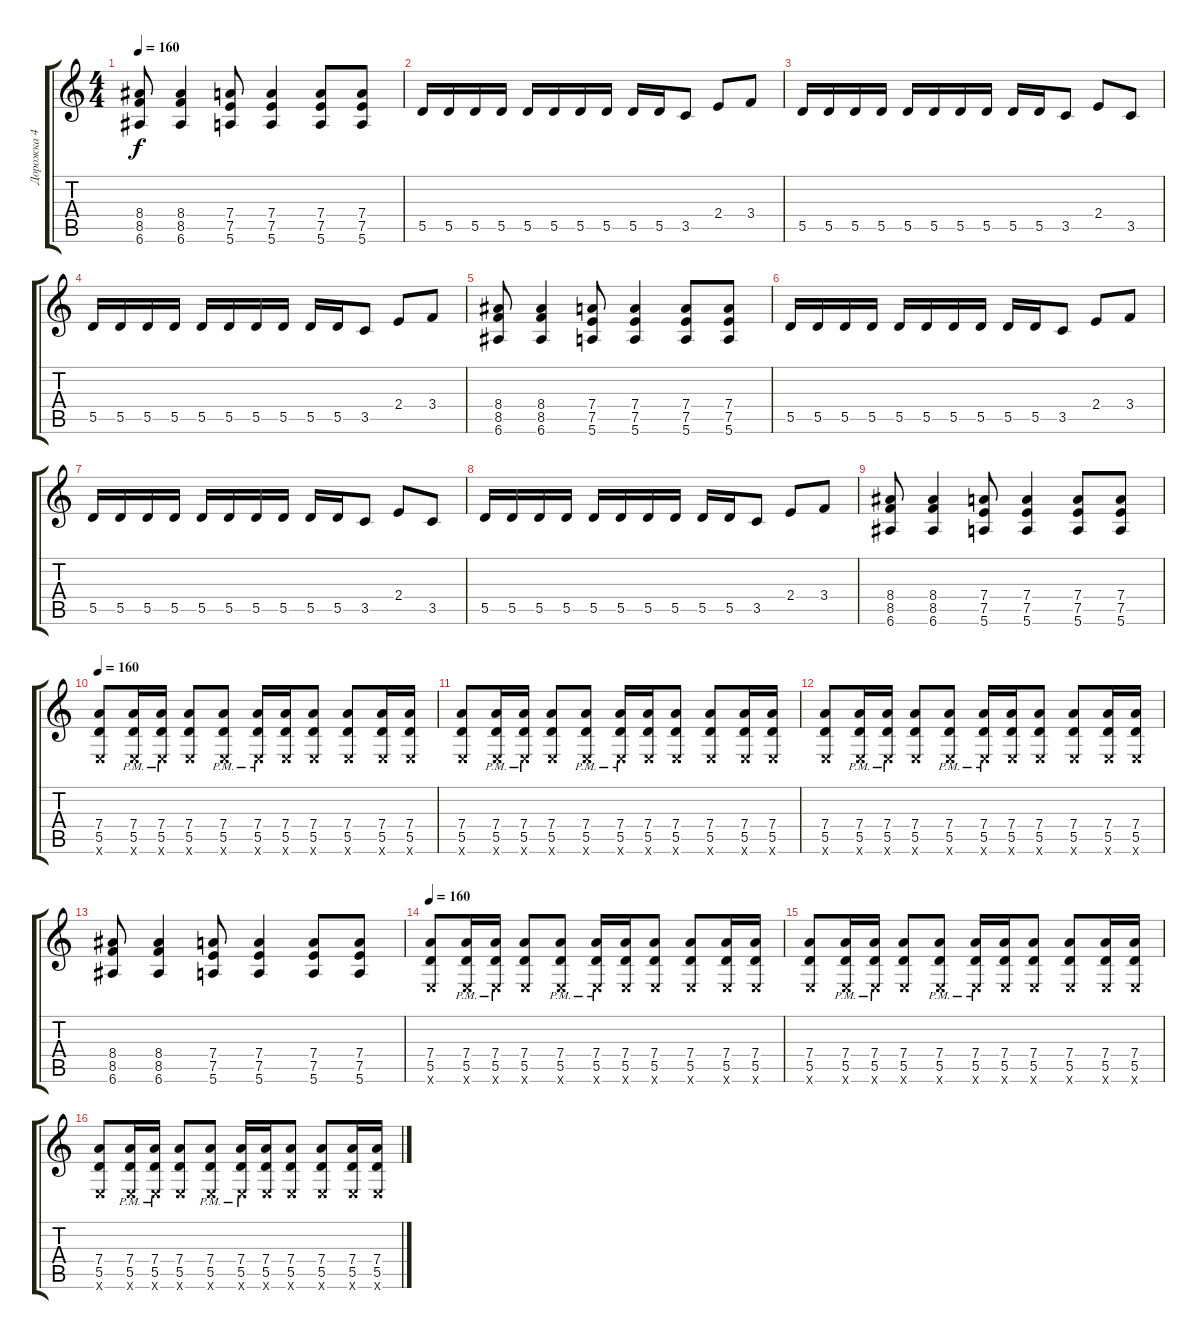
\track ("Дорожка 4" "Дорожка 4") {instrument acousticguitarsteel}
\staff {score tabs}
\tuning (E4 B3 G3 D3 A2 E2) {hide}
\ts (4 4)
\tempo 160
\clef g2
\ks c
(8.4 8.5 6.6).8{dy f} (8.4 8.5 6.6).4 (7.4 7.5 5.6).8 (7.4 7.5 5.6).4 (7.4 7.5 5.6).8 (7.4 7.5 5.6).8 |
5.5.16 5.5.16 5.5.16 5.5.16 5.5.16 5.5.16 5.5.16 5.5.16 5.5.16 5.5.16 3.5.8 2.4.8 3.4.8 |
5.5.16 5.5.16 5.5.16 5.5.16 5.5.16 5.5.16 5.5.16 5.5.16 5.5.16 5.5.16 3.5.8 2.4.8 3.5.8 |
5.5.16 5.5.16 5.5.16 5.5.16 5.5.16 5.5.16 5.5.16 5.5.16 5.5.16 5.5.16 3.5.8 2.4.8 3.4.8 |
(8.4 8.5 6.6).8 (8.4 8.5 6.6).4 (7.4 7.5 5.6).8 (7.4 7.5 5.6).4 (7.4 7.5 5.6).8 (7.4 7.5 5.6).8 |
5.5.16 5.5.16 5.5.16 5.5.16 5.5.16 5.5.16 5.5.16 5.5.16 5.5.16 5.5.16 3.5.8 2.4.8 3.4.8 |
5.5.16 5.5.16 5.5.16 5.5.16 5.5.16 5.5.16 5.5.16 5.5.16 5.5.16 5.5.16 3.5.8 2.4.8 3.5.8 |
5.5.16 5.5.16 5.5.16 5.5.16 5.5.16 5.5.16 5.5.16 5.5.16 5.5.16 5.5.16 3.5.8 2.4.8 3.4.8 |
(8.4 8.5 6.6).8 (8.4 8.5 6.6).4 (7.4 7.5 5.6).8 (7.4 7.5 5.6).4 (7.4 7.5 5.6).8 (7.4 7.5 5.6).8 |
\tempo 160
(7.4 5.5 0.6{x}).8 (7.4{pm} 5.5 0.6{x}).16 (7.4{pm} 5.5 0.6{x}).16 (7.4 5.5 0.6{x}).8 (7.4 5.5{pm} 0.6{x}).8 (7.4 5.5{pm} 0.6{x}).16 (7.4 5.5 0.6{x}).16 (7.4 5.5 0.6{x}).8 (7.4 5.5 0.6{x}).8 (7.4 5.5 0.6{x}).16 (7.4 5.5 0.6{x}).16 |
(7.4 5.5 0.6{x}).8 (7.4{pm} 5.5 0.6{x}).16 (7.4{pm} 5.5 0.6{x}).16 (7.4 5.5 0.6{x}).8 (7.4 5.5{pm} 0.6{x}).8 (7.4 5.5{pm} 0.6{x}).16 (7.4 5.5 0.6{x}).16 (7.4 5.5 0.6{x}).8 (7.4 5.5 0.6{x}).8 (7.4 5.5 0.6{x}).16 (7.4 5.5 0.6{x}).16 |
(7.4 5.5 0.6{x}).8 (7.4{pm} 5.5 0.6{x}).16 (7.4{pm} 5.5 0.6{x}).16 (7.4 5.5 0.6{x}).8 (7.4 5.5{pm} 0.6{x}).8 (7.4 5.5{pm} 0.6{x}).16 (7.4 5.5 0.6{x}).16 (7.4 5.5 0.6{x}).8 (7.4 5.5 0.6{x}).8 (7.4 5.5 0.6{x}).16 (7.4 5.5 0.6{x}).16 |
(8.4 8.5 6.6).8 (8.4 8.5 6.6).4 (7.4 7.5 5.6).8 (7.4 7.5 5.6).4 (7.4 7.5 5.6).8 (7.4 7.5 5.6).8 |
\tempo 160
(7.4 5.5 0.6{x}).8 (7.4{pm} 5.5 0.6{x}).16 (7.4{pm} 5.5 0.6{x}).16 (7.4 5.5 0.6{x}).8 (7.4 5.5{pm} 0.6{x}).8 (7.4 5.5{pm} 0.6{x}).16 (7.4 5.5 0.6{x}).16 (7.4 5.5 0.6{x}).8 (7.4 5.5 0.6{x}).8 (7.4 5.5 0.6{x}).16 (7.4 5.5 0.6{x}).16 |
(7.4 5.5 0.6{x}).8 (7.4{pm} 5.5 0.6{x}).16 (7.4{pm} 5.5 0.6{x}).16 (7.4 5.5 0.6{x}).8 (7.4 5.5{pm} 0.6{x}).8 (7.4 5.5{pm} 0.6{x}).16 (7.4 5.5 0.6{x}).16 (7.4 5.5 0.6{x}).8 (7.4 5.5 0.6{x}).8 (7.4 5.5 0.6{x}).16 (7.4 5.5 0.6{x}).16 |
(7.4 5.5 0.6{x}).8 (7.4{pm} 5.5 0.6{x}).16 (7.4{pm} 5.5 0.6{x}).16 (7.4 5.5 0.6{x}).8 (7.4 5.5{pm} 0.6{x}).8 (7.4 5.5{pm} 0.6{x}).16 (7.4 5.5 0.6{x}).16 (7.4 5.5 0.6{x}).8 (7.4 5.5 0.6{x}).8 (7.4 5.5 0.6{x}).16 (7.4 5.5 0.6{x}).16
